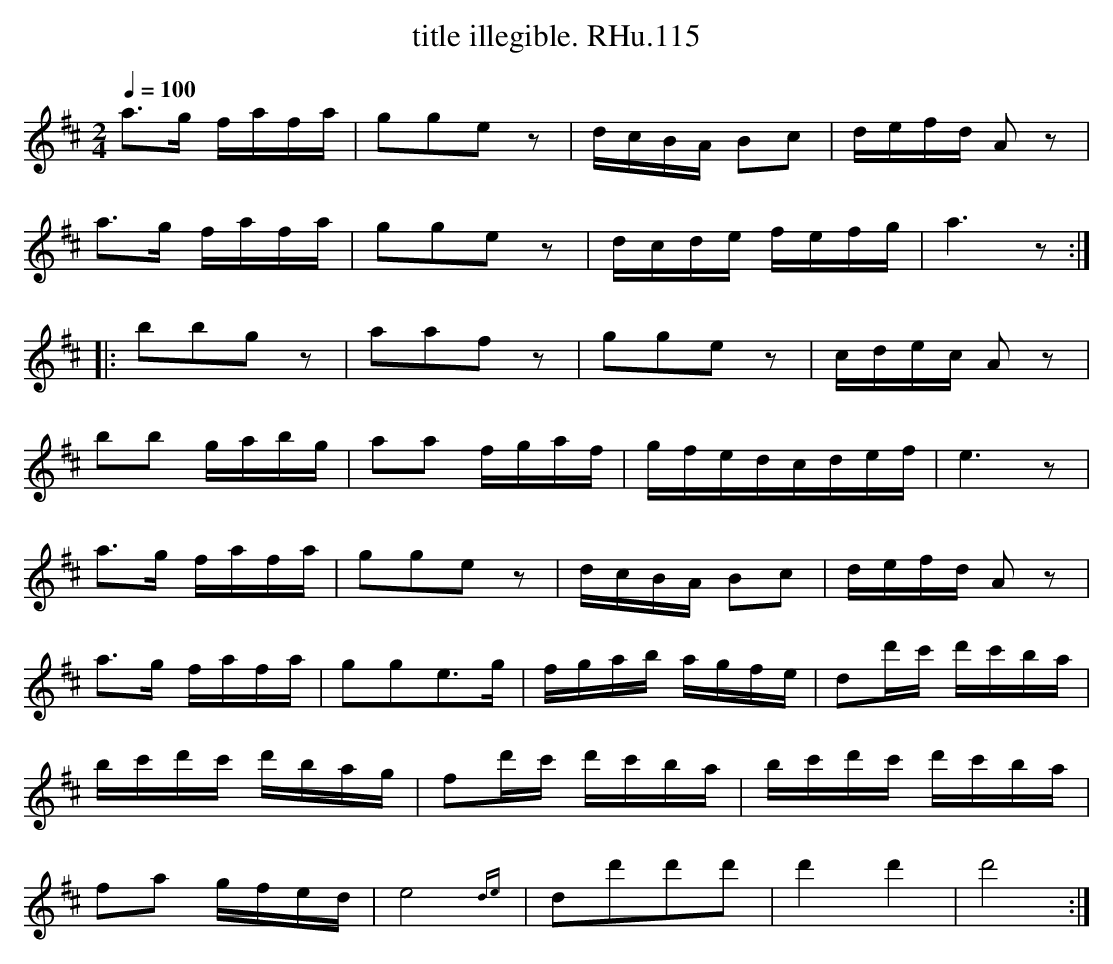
X:1
T:title illegible. RHu.115
M:2/4
L:1/8
Q:1/4=100
K:D major
a>g f/a/f/a/|ggez|d/c/B/A/ Bc|d/e/f/d/ Az|!
a>g f/a/f/a/|ggez|d/c/d/e/ f/e/f/g/|a3z:|!
|:bbgz|aafz|ggez|c/d/e/c/ Az|!
bb g/a/b/g/|aa  f/g/a/f/|g/f/e/d/c/d/e/f/|e3z|!
a>g f/a/f/a/|ggez|d/c/B/A/ Bc|d/e/f/d/ Az|!
a>g f/a/f/a/|gge>g|f/g/a/b/ a/g/f/e/|dd'/c'/ d'/c'/b/a/|!
b/c'/d'/c'/ d'/b/a/g/|fd'/c'/ d'/c'/b/a/|b/c'/d'/c'/ d'/c'/b/a/|!
fa g/f/e/d/|e4{de}|dd'd'd'|d'2d'2|d'4:|
